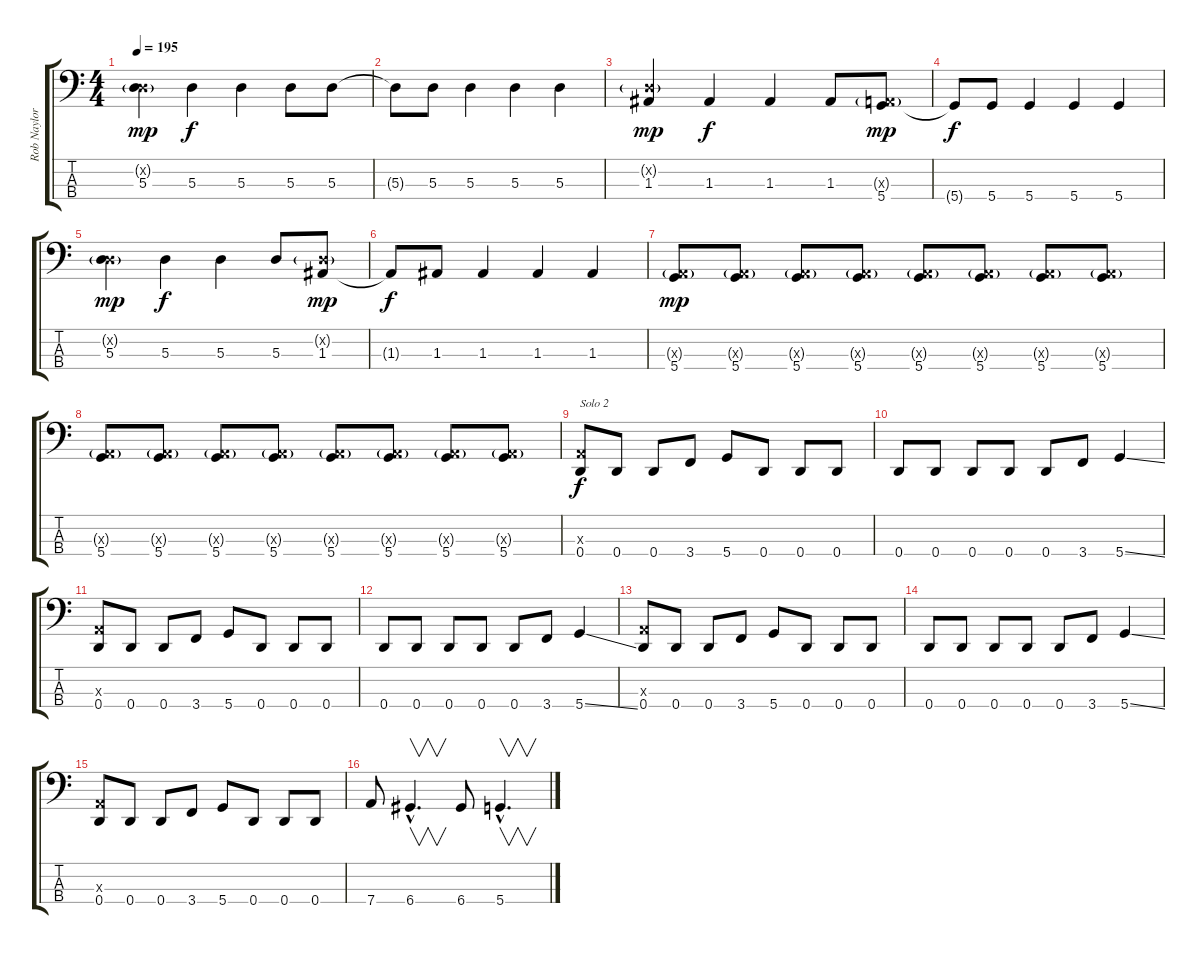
\track ("Rob Naylor" "Rob Naylor") {instrument electricbasspick}
\staff {score tabs}
\tuning (G2 D2 A1 D1) {hide}
\ts (4 4)
\tempo 195
\clef f4
\ks c
(0.2{g x} 5.3).4{dy mp} 5.3.4{dy f} 5.3.4 5.3.8 5.3.8 |
5.3{t}.8 5.3.8 5.3.4 5.3.4 5.3.4 |
(0.2{g x} 1.3).4{dy mp} 1.3.4{dy f} 1.3.4 1.3.8 (0.3{g x} 5.4).8{dy mp} |
5.4{t}.8{dy f} 5.4.8 5.4.4 5.4.4 5.4.4 |
(0.2{g x} 5.3).4{dy mp} 5.3.4{dy f} 5.3.4 5.3.8 (0.2{g x} 1.3).8{dy mp} |
1.3{t}.8{dy f} 1.3.8 1.3.4 1.3.4 1.3.4 |
(0.3{g x} 5.4).8{dy mp} (0.3{g x} 5.4).8 (0.3{g x} 5.4).8 (0.3{g x} 5.4).8 (0.3{g x} 5.4).8 (0.3{g x} 5.4).8 (0.3{g x} 5.4).8 (0.3{g x} 5.4).8 |
(0.3{g x} 5.4).8 (0.3{g x} 5.4).8 (0.3{g x} 5.4).8 (0.3{g x} 5.4).8 (0.3{g x} 5.4).8 (0.3{g x} 5.4).8 (0.3{g x} 5.4).8 (0.3{g x} 5.4).8 |
(0.3{x} 0.4).8{txt "Solo 2" dy f} 0.4.8 0.4.8 3.4.8 5.4.8 0.4.8 0.4.8 0.4.8 |
0.4.8 0.4.8 0.4.8 0.4.8 0.4.8 3.4.8 5.4{ss}.4 |
(0.3{x} 0.4).8 0.4.8 0.4.8 3.4.8 5.4.8 0.4.8 0.4.8 0.4.8 |
0.4.8 0.4.8 0.4.8 0.4.8 0.4.8 3.4.8 5.4{ss}.4 |
(0.3{x} 0.4).8 0.4.8 0.4.8 3.4.8 5.4.8 0.4.8 0.4.8 0.4.8 |
0.4.8 0.4.8 0.4.8 0.4.8 0.4.8 3.4.8 5.4{ss}.4 |
(0.3{x} 0.4).8 0.4.8 0.4.8 3.4.8 5.4.8 0.4.8 0.4.8 0.4.8 |
7.4.8 6.4{hac}.4{v d} 6.4.8 5.4{ss hac}.4{v d}
